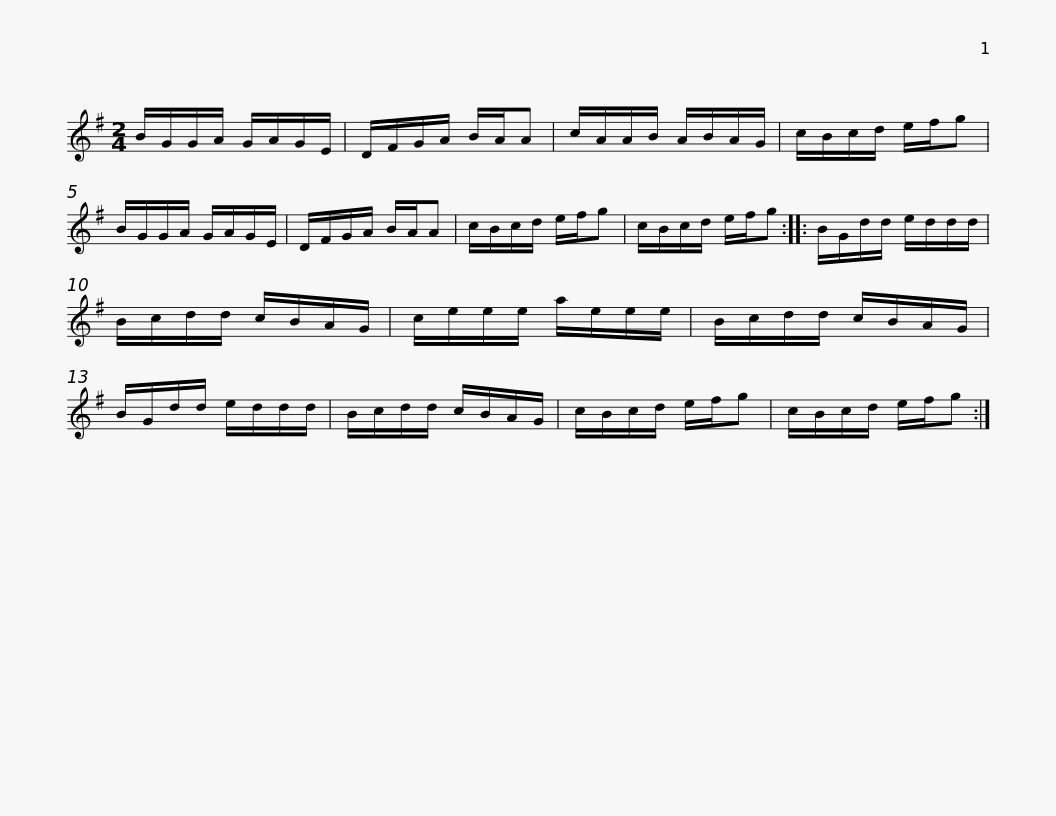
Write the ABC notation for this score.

X:1
L:1/8
M:2/4
I:linebreak $
K:G
V:1 treble
V:1
 B/G/G/A/ G/A/G/E/ | D/F/G/A/ B/A/A | c/A/A/B/ A/B/A/G/ | c/B/c/d/ e/f/g | B/G/G/A/ G/A/G/E/ | %5
 D/F/G/A/ B/A/A |$ c/B/c/d/ e/f/g | c/B/c/d/ e/f/g :: B/G/d/d/ e/d/d/d/ | B/c/d/d/ c/B/A/G/ | %10
 c/e/e/e/ a/e/e/e/ | B/c/d/d/ c/B/A/G/ |$ B/G/d/d/ e/d/d/d/ | B/c/d/d/ c/B/A/G/ | c/B/c/d/ e/f/g | %15
 c/B/c/d/ e/f/g :| %16
